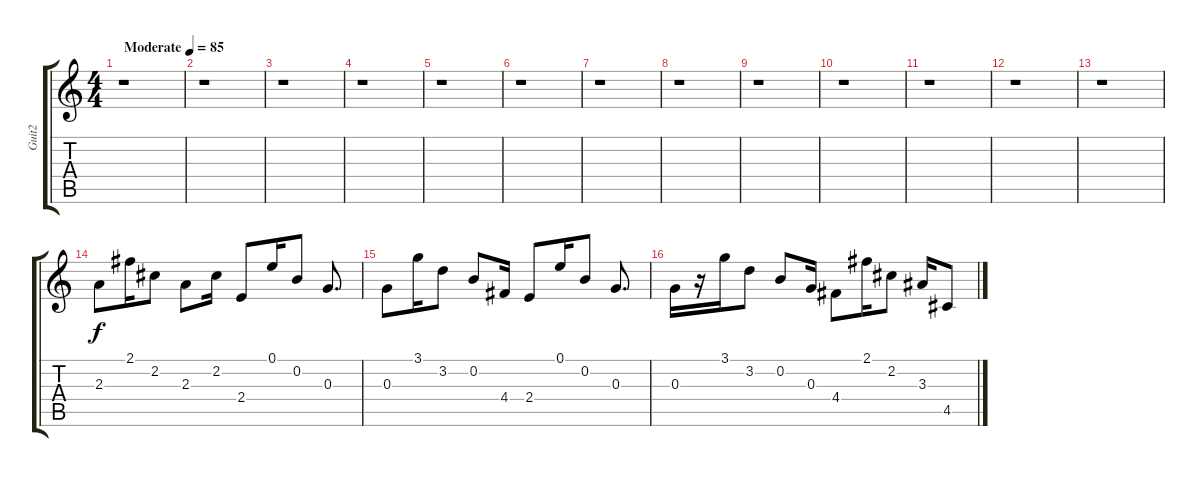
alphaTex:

\track ("Guit2" "Guit2") {instrument electricguitarclean}
\staff {score tabs}
\tuning (E4 B3 G3 D3 A2 E2) {hide}
\ts (4 4)
\tempo (85 "Moderate")
\clef g2
\ks c
r.1{dy f instrument electricguitarclean} |
r.1 |
r.1 |
r.1 |
r.1 |
r.1 |
r.1 |
r.1 |
r.1 |
r.1 |
r.1 |
r.1 |
r.1 |
2.3.8{volume 7} 2.1.16 2.2.8 2.3.8 2.2.16 2.4.8 0.1.16 0.2.8 0.3.8{d} |
0.3.8 3.1.16 3.2.8 0.2.8 4.4.16 2.4.8 0.1.16 0.2.8 0.3.8{d} |
0.3.16 r.16 3.1.16 3.2.8 0.2.8 0.3.16 4.4.8 2.1.16 2.2.8 3.3.16 4.5.8
